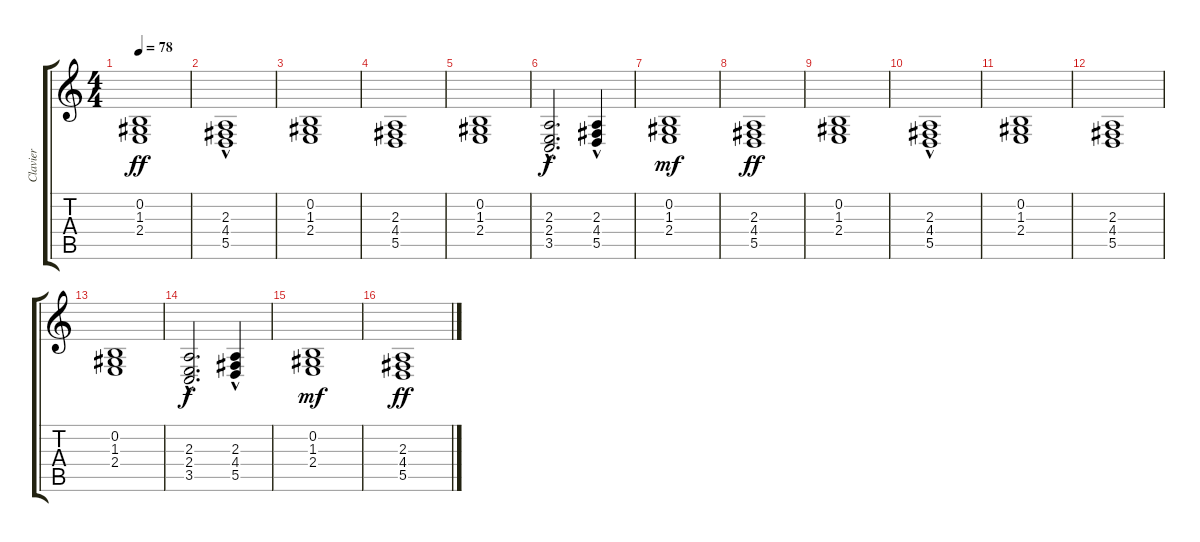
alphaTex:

\track ("Clavier" "Clavier") {instrument pad2warm}
\staff {score tabs}
\tuning (E4 B3 G3 D3 A2 E2) {hide}
\ts (4 4)
\tempo 78
\clef g2
\ks c
(0.2 1.3 2.4).1{dy ff} |
(2.3 4.4{hac} 5.5).1 |
(0.2 1.3 2.4).1 |
(2.3 4.4 5.5).1 |
(0.2 1.3 2.4).1 |
(2.3{hac} 2.4 3.5{hac}).2{d dy f} (2.3{hac} 4.4 5.5).4 |
(0.2 1.3 2.4).1{dy mf} |
(2.3 4.4 5.5).1{dy ff} |
(0.2 1.3 2.4).1 |
(2.3 4.4{hac} 5.5).1 |
(0.2 1.3 2.4).1 |
(2.3 4.4 5.5).1 |
(0.2 1.3 2.4).1 |
(2.3{hac} 2.4 3.5{hac}).2{d dy f} (2.3{hac} 4.4 5.5).4 |
(0.2 1.3 2.4).1{dy mf} |
(2.3 4.4 5.5).1{dy ff}
